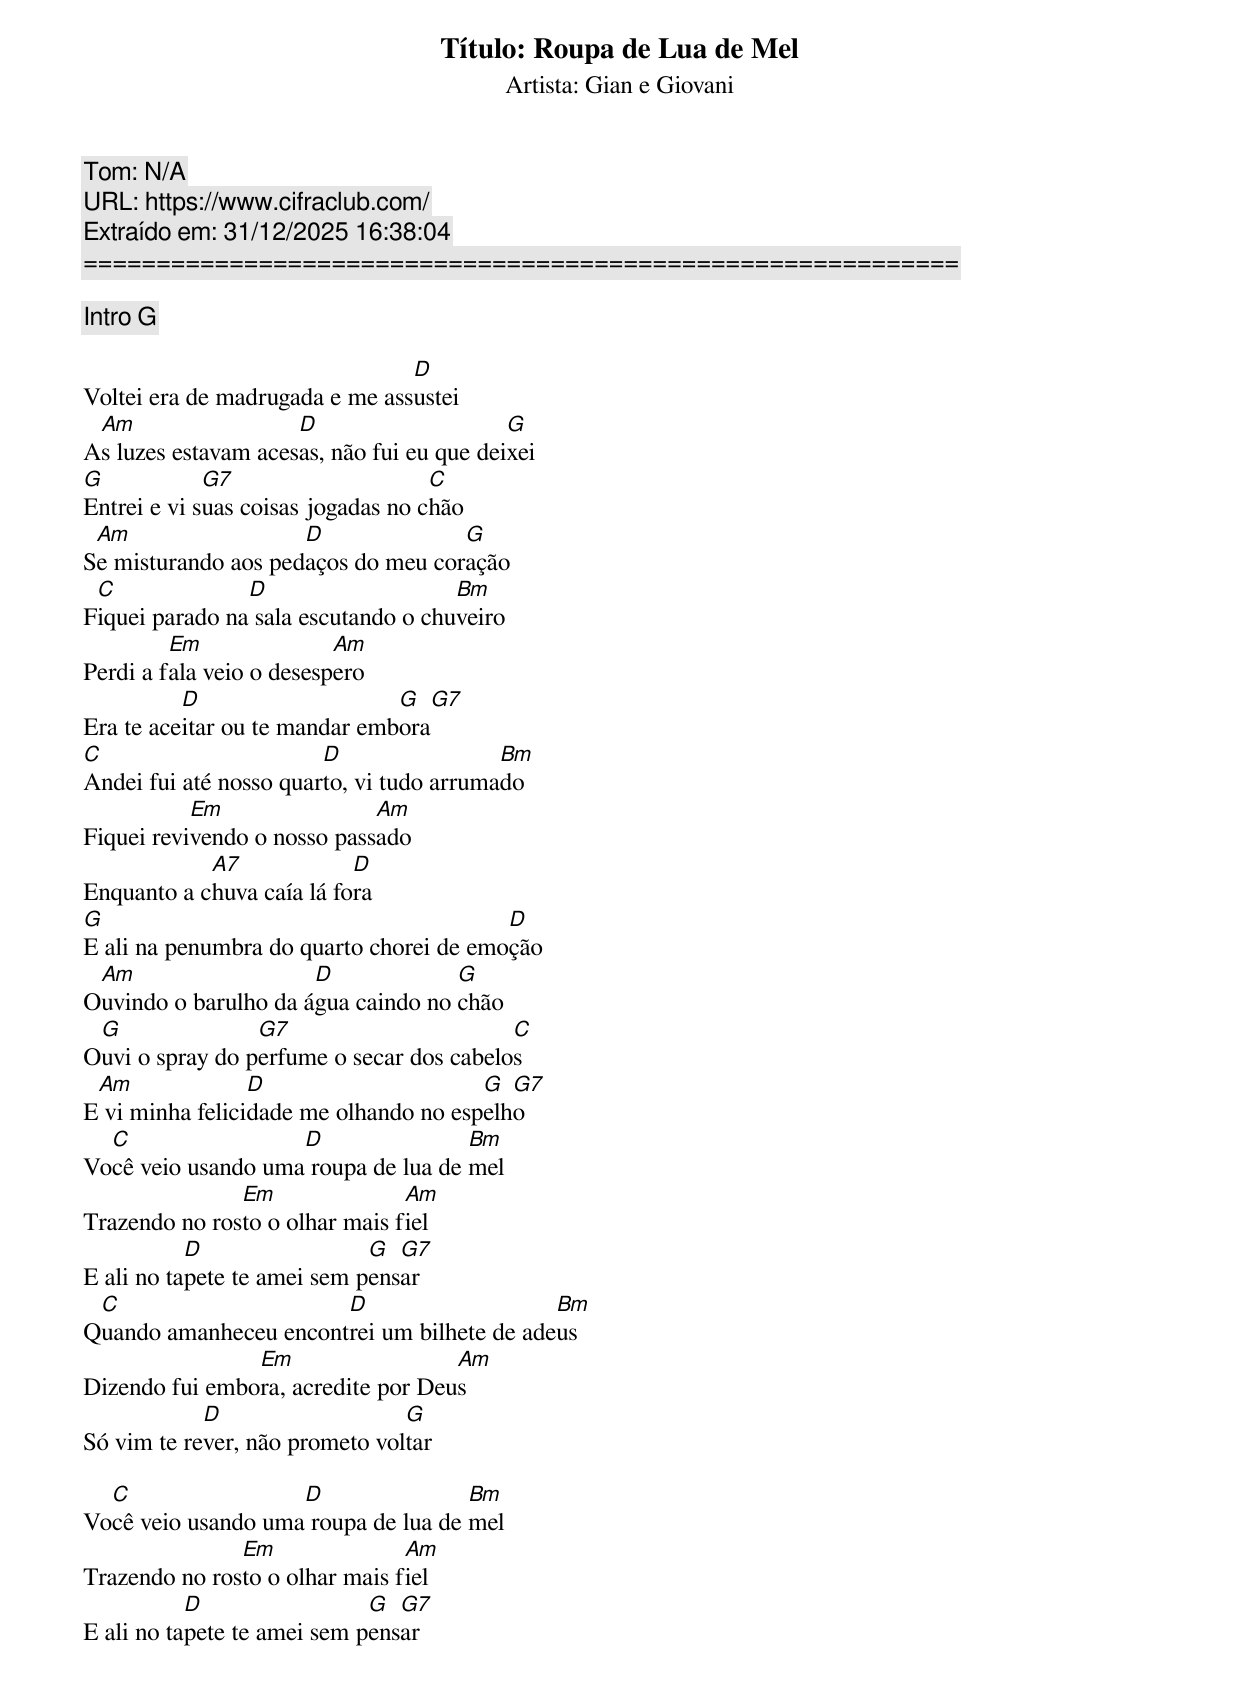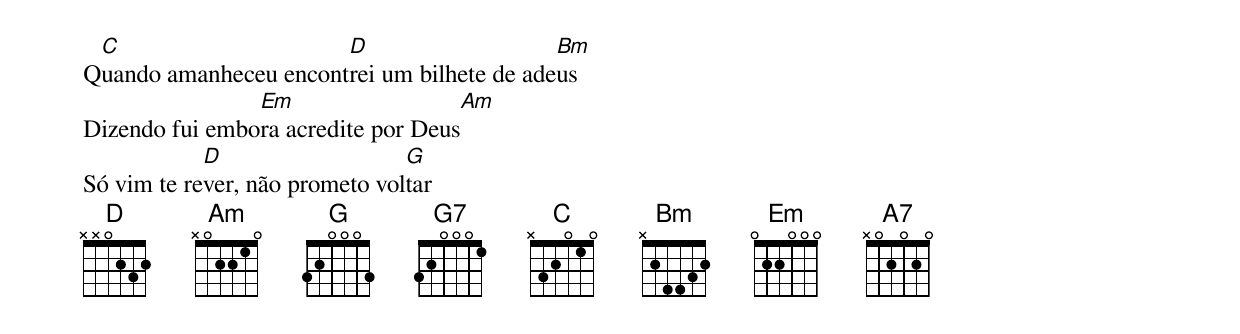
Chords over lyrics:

Título: Roupa de Lua de Mel
Artista: Gian e Giovani
Tom: N/A
URL: https://www.cifraclub.com/
Extraído em: 31/12/2025 16:38:04
============================================================

[Intro] G

                                D
Voltei era de madrugada e me assustei
 Am                  D                     G
As luzes estavam acesas, não fui eu que deixei
G            G7                     C
Entrei e vi suas coisas jogadas no chão
 Am                  D              G
Se misturando aos pedaços do meu coração
 C              D                    Bm
Fiquei parado na sala escutando o chuveiro
         Em               Am
Perdi a fala veio o desespero
          D                    G  G7
Era te aceitar ou te mandar embora
C                       D                 Bm
Andei fui até nosso quarto, vi tudo arrumado
           Em                Am
Fiquei revivendo o nosso passado
            A7             D
Enquanto a chuva caía lá fora
G                                        D
E ali na penumbra do quarto chorei de emoção
 Am                   D             G
Ouvindo o barulho da água caindo no chão
 G               G7                       C
Ouvi o spray do perfume o secar dos cabelos
 Am              D                     G  G7
E vi minha felicidade me olhando no espelho
  C                 D                Bm
Você veio usando uma roupa de lua de mel
               Em               Am
Trazendo no rosto o olhar mais fiel
           D                 G  G7
E ali no tapete te amei sem pensar
 C                     D                    Bm
Quando amanheceu encontrei um bilhete de adeus
                Em                  Am
Dizendo fui embora, acredite por Deus
            D                   G
Só vim te rever, não prometo voltar

  C                 D                Bm
Você veio usando uma roupa de lua de mel
               Em               Am
Trazendo no rosto o olhar mais fiel
           D                 G  G7
E ali no tapete te amei sem pensar
 C                     D                    Bm
Quando amanheceu encontrei um bilhete de adeus
                Em                  Am
Dizendo fui embora acredite por Deus
            D                   G
Só vim te rever, não prometo voltar
